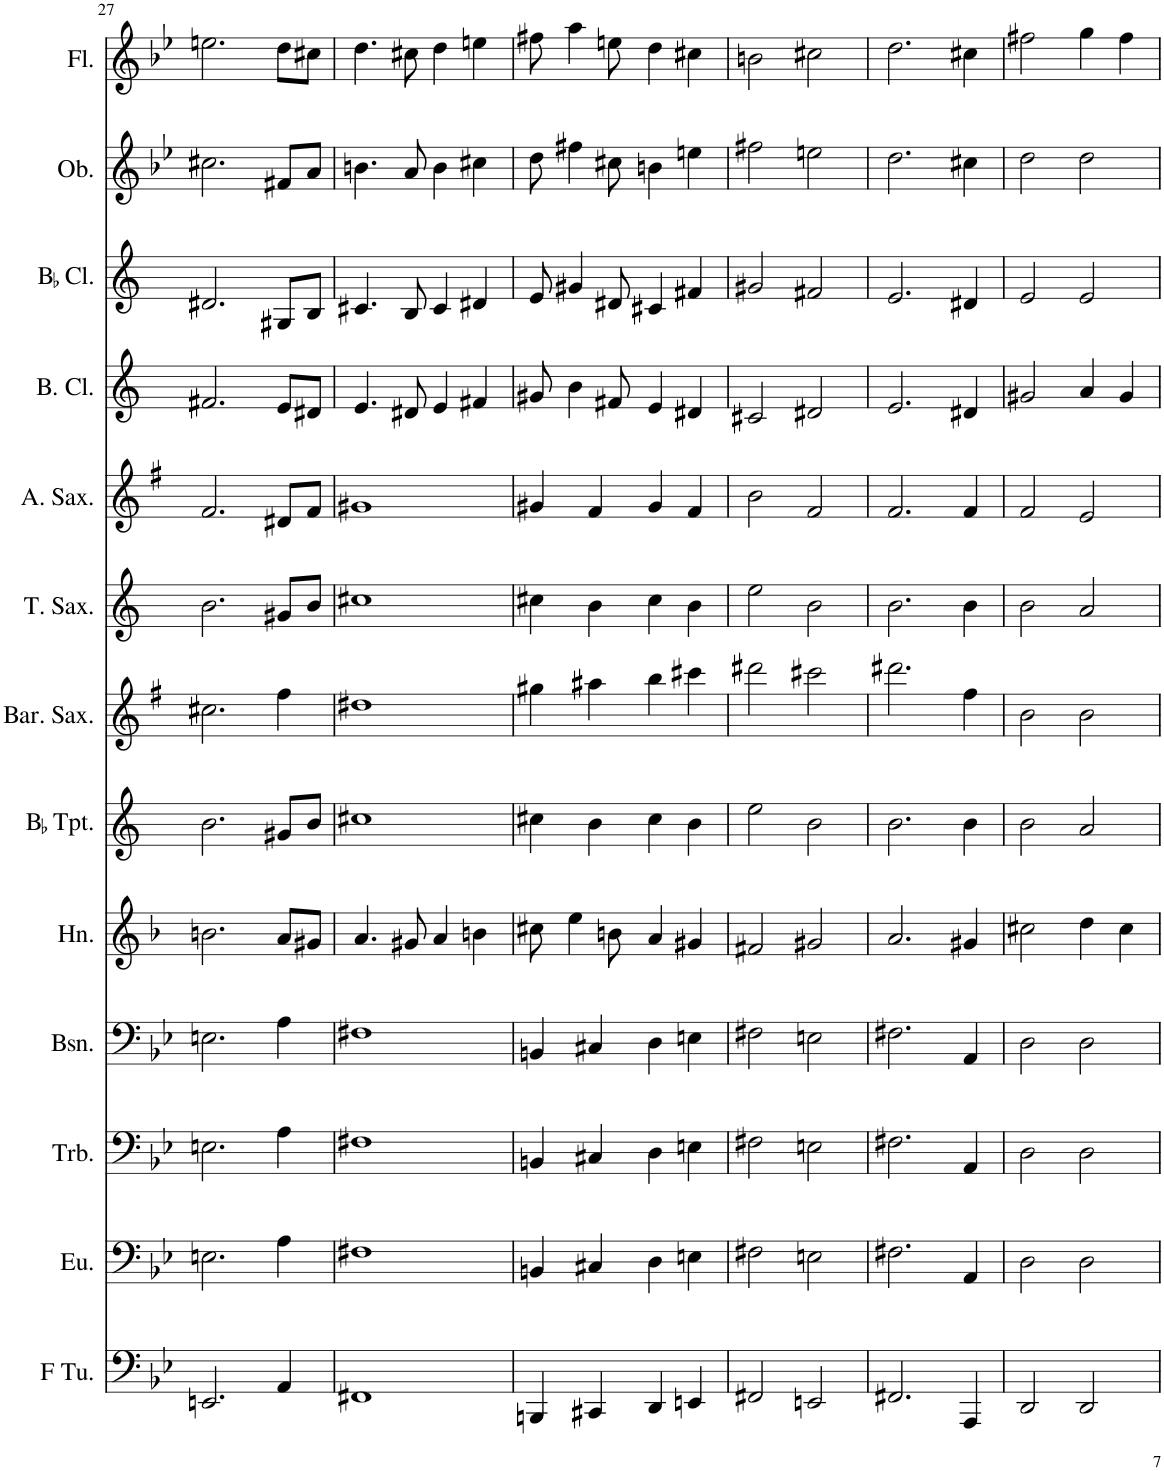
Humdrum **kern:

**kern	**kern	**kern	**kern	**kern	**kern	**kern	**kern	**kern	**kern	**kern	**kern	**kern
*part13	*part12	*part11	*part10	*part9	*part8	*part7	*part6	*part5	*part4	*part3	*part2	*part1
*staff13	*staff12	*staff11	*staff10	*staff9	*staff8	*staff7	*staff6	*staff5	*staff4	*staff3	*staff2	*staff1
*I"F Tuba	*I"Euphonium	*I"Trombone	*I"Bassoon	*I"Horn	*I"BaccidentalFlat Trumpet	*I"Baritone Saxophone	*I"Tenor Saxophone	*I"Alto Saxophone	*I"Bass Clarinet	*I"BaccidentalFlat Clarinet	*I"Oboe	*I"Flute
*I'F Tu.	*I'Eu.	*I'Trb.	*I'Bsn.	*I'Hn.	*I'BaccidentalFlat Tpt.	*I'Bar. Sax.	*I'T. Sax.	*I'A. Sax.	*I'B. Cl.	*I'BaccidentalFlat Cl.	*I'Ob.	*I'Fl.
!!LO:PB:g=z
*clefF4	*clefF4	*clefF4	*clefF4	*clefG2	*clefG2	*clefG2	*clefG2	*clefG2	*clefG2	*clefG2	*clefG2	*clefG2
*	*	*	*	*Trd4c7	*Trd1c2	*Trd12c21	*Trd8c14	*Trd5c9	*Trd8c14	*Trd1c2	*	*
*k[b-e-]	*k[b-e-]	*k[b-e-]	*k[b-e-]	*k[b-]	*k[]	*k[f#]	*k[]	*k[f#]	*k[]	*k[]	*k[b-e-]	*k[b-e-]
*M4/4	*M4/4	*M4/4	*M4/4	*M4/4	*M4/4	*M4/4	*M4/4	*M4/4	*M4/4	*M4/4	*M4/4	*M4/4
=27	=27	=27	=27	=27	=27	=27	=27	=27	=27	=27	=27	=27
2.EEn/	2.En\	2.En\	2.En\	2.bn\	2.b\	2.cc#X\	2.b\	2.f#/	2.f#X/	2.d#X/	2.cc#X\	2.een\
4AA/	4A\	4A\	4A\	8a/L	8g#X/L	4ff#\	8g#X/L	8d#X/L	8e/L	8G#X/L	8f#X/L	8dd\L
.	.	.	.	8g#X/J	8b/J	.	8b/J	8f#/J	8d#X/J	8B/J	8a/J	8cc#X\J
=28	=28	=28	=28	=28	=28	=28	=28	=28	=28	=28	=28	=28
1FF#X	1F#X	1F#X	1F#X	4.a/	1cc#X	1dd#X	1cc#X	1g#X	4.e/	4.c#X/	4.bn\	4.dd\
.	.	.	.	8g#X/	.	.	.	.	8d#X/	8B/	8a/	8cc#X\
.	.	.	.	4a/	.	.	.	.	4e/	4c#/	4b\	4dd\
.	.	.	.	4bn\	.	.	.	.	4f#X/	4d#X/	4cc#X\	4een\
=29	=29	=29	=29	=29	=29	=29	=29	=29	=29	=29	=29	=29
4BBBn/	4BBn/	4BBn/	4BBn/	8cc#X\	4cc#X\	4gg#X\	4cc#X\	4g#X/	8g#X/	8e/	8dd\	8ff#X\
.	.	.	.	4ee\	.	.	.	.	4b\	4g#X/	4ff#X\	4aa\
4CC#X/	4C#X/	4C#X/	4C#X/	.	4b\	4aa#X\	4b\	4f#/	.	.	.	.
.	.	.	.	8bn\	.	.	.	.	8f#X/	8d#X/	8cc#X\	8een\
4DD/	4D\	4D\	4D\	4a/	4cc#\	4bb\	4cc#\	4g#/	4e/	4c#X/	4bn\	4dd\
4EEn/	4En\	4En\	4En\	4g#X/	4b\	4ccc#X\	4b\	4f#/	4d#X/	4f#X/	4een\	4cc#X\
=30	=30	=30	=30	=30	=30	=30	=30	=30	=30	=30	=30	=30
2FF#X/	2F#X\	2F#X\	2F#X\	2f#X/	2ee\	2ddd#X\	2ee\	2b\	2c#X/	2g#X/	2ff#X\	2bn\
2EEn/	2En\	2En\	2En\	2g#X/	2b\	2ccc#X\	2b\	2f#/	2d#X/	2f#X/	2een\	2cc#X\
=31	=31	=31	=31	=31	=31	=31	=31	=31	=31	=31	=31	=31
2.FF#X/	2.F#X\	2.F#X\	2.F#X\	2.a/	2.b\	2.ddd#X\	2.b\	2.f#/	2.e/	2.e/	2.dd\	2.dd\
4AAA/	4AA/	4AA/	4AA/	4g#X/	4b\	4ff#\	4b\	4f#/	4d#X/	4d#X/	4cc#X\	4cc#X\
=32	=32	=32	=32	=32	=32	=32	=32	=32	=32	=32	=32	=32
2DD/	2D\	2D\	2D\	2cc#X\	2b\	2b\	2b\	2f#/	2g#X/	2e/	2dd\	2ff#X\
2DD/	2D\	2D\	2D\	4dd\	2a/	2b\	2a/	2e/	4a/	2e/	2dd\	4gg\
.	.	.	.	4cc#\	.	.	.	.	4g#/	.	.	4ff#\
=	=	=	=	=	=	=	=	=	=	=	=	=
*-	*-	*-	*-	*-	*-	*-	*-	*-	*-	*-	*-	*-
